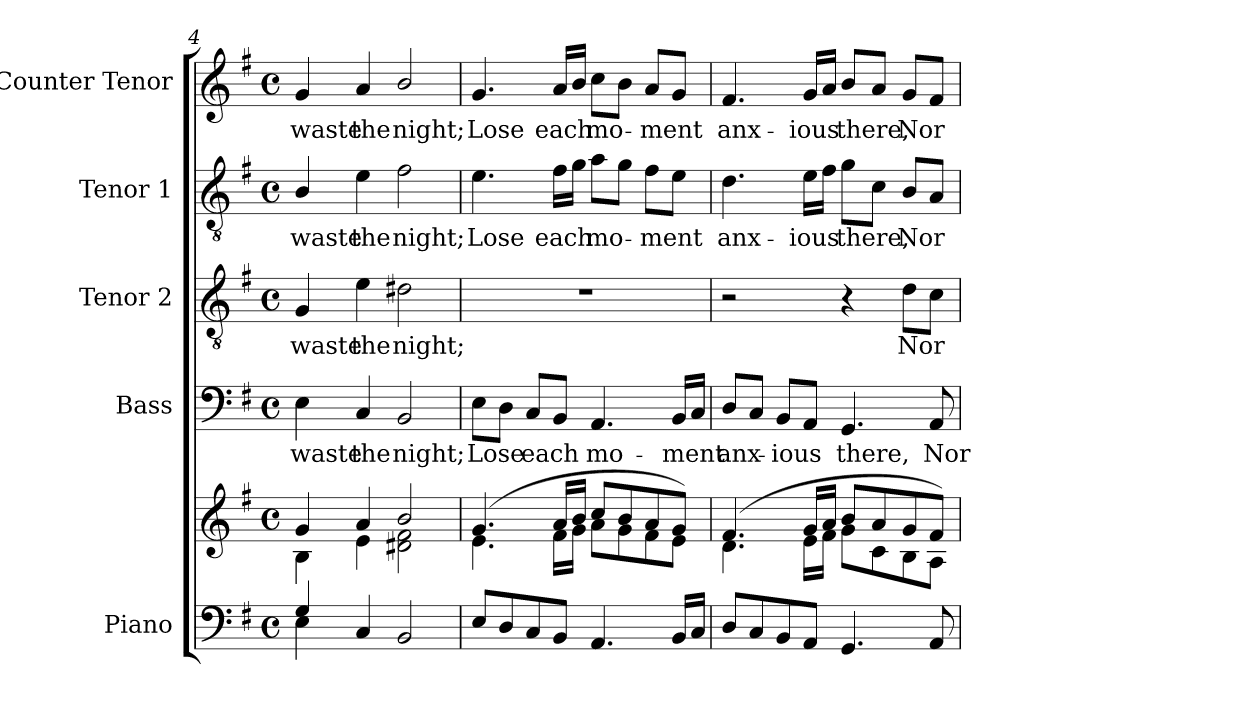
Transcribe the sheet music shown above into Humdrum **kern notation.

**kern	**kern	**kern	**text	**kern	**text	**kern	**text	**kern	**text
*part5	*part5	*part4	*part4	*part3	*part3	*part2	*part2	*part1	*part1
*staff6	*staff5	*staff4	*staff4	*staff3	*staff3	*staff2	*staff2	*staff1	*staff1
*I"Piano	*	*I"Bass	*	*I"Tenor 2	*	*I"Tenor 1	*	*I"Counter Tenor	*
*I'Pno.	*	*I'B.	*	*I'T2.	*	*I'T1.	*	*	*
*clefF4	*clefG2	*clefF4	*	*clefGv2	*	*clefGv2	*	*clefG2	*
*	*	*	*	*ITrd7c12	*	*ITrd7c12	*	*	*
*k[f#]	*k[f#]	*k[f#]	*	*k[f#]	*	*k[f#]	*	*k[f#]	*
*G:	*G:	*G:	*	*G:	*	*G:	*	*G:	*
*M4/4	*M4/4	*M4/4	*	*M4/4	*	*M4/4	*	*M4/4	*
*met(c)	*met(c)	*met(c)	*	*met(c)	*	*met(c)	*	*met(c)	*
=4	=4	=4	=4	=4	=4	=4	=4	=4	=4
*^	*^	*	*	*	*	*	*	*	*
!	!	!	!	!	!LO:LY:b:color=#000000	!	!	!	!	!	!
!	!	!	!	!	!	!	!LO:LY:b:color=#000000	!	!	!	!
!	!	!	!	!	!	!	!	!	!LO:LY:b:color=#000000	!	!
!	!	!	!	!	!	!	!	!	!	!	!LO:LY:b:color=#000000
4Gi/	4Ei\	4gi/	4Bi\	4Ei\	waste	4GGi/	waste	4BBi/	waste	4gi/	waste
!	!	!	!	!	!LO:LY:b:color=#000000	!	!	!	!	!	!
!	!	!	!	!	!	!	!LO:LY:b:color=#000000	!	!	!	!
!	!	!	!	!	!	!	!	!	!LO:LY:b:color=#000000	!	!
!	!	!	!	!	!	!	!	!	!	!	!LO:LY:b:color=#000000
4ryy	4Ci/	4ai/	4ei\	4Ci/	the	4Ei\	the	4Ei\	the	4ai/	the
!	!	!	!	!	!LO:LY:b:color=#000000	!	!	!	!	!	!
!	!	!	!	!	!	!	!LO:LY:b:color=#000000	!	!	!	!
!	!	!	!	!	!	!	!	!	!LO:LY:b:color=#000000	!	!
!	!	!	!	!	!	!	!	!	!	!	!LO:LY:b:color=#000000
2ryy	2BBi/	2bi/	2d#Xi\ 2f#i	2BBi/	night;	2D#Xi\	night;	2F#i\	night;	2bi/	night;
*v	*v	*	*	*	*	*	*	*	*	*	*
!!LO:LB:g=z
=5	=5	=5	=5	=5	=5	=5	=5	=5	=5	=5
*^	*	*	*	*	*	*	*	*	*	*
!	!	!	!	!	!LO:LY:b:color=#000000	!	!	!	!	!	!
*v	*v	*	*	*	*	*	*	*	*	*	*
*^	*	*	*	*	*	*	*	*	*	*
!	!	!	!	!	!	!	!	!	!LO:LY:b:color=#000000	!	!
*v	*v	*	*	*	*	*	*	*	*	*	*
*^	*	*	*	*	*	*	*	*	*	*
!	!	!	!	!	!	!	!	!	!	!	!LO:LY:b:color=#000000
*v	*v	*	*	*	*	*	*	*	*	*	*
8Ei/L	(4.gi/	4.ei\	8Ei\L	Lose	1r	.	4.Ei\	Lose	4.gi/	Lose
8Di/	.	.	8Di\J	.	.	.	.	.	.	.
!	!	!	!	!LO:LY:b:color=#000000	!	!	!	!	!	!
8Ci/	.	.	8Ci/L	each	.	.	.	.	.	.
!	!	!	!	!	!	!	!	!LO:LY:b:color=#000000	!	!
!	!	!	!	!	!	!	!	!	!	!LO:LY:b:color=#000000
8BBi/J	16ai/LL	16f#i\LL	8BBi/J	.	.	.	16F#i\LL	each	16ai/LL	each
.	16bi/JJ	16gi\JJ	.	.	.	.	16Gi\JJ	.	16bi/JJ	.
!	!	!	!	!LO:LY:b:color=#000000	!	!	!	!	!	!
!	!	!	!	!	!	!	!	!LO:LY:b:color=#000000	!	!
!	!	!	!	!	!	!	!	!	!	!LO:LY:b:color=#000000
4.AAi/	8cci/L	8ai\L	4.AAi/	mo-	.	.	8Ai\L	mo-	8cci\L	mo-
.	8bi/	8gi\	.	.	.	.	8Gi\J	.	8bi\J	.
!	!	!	!	!	!	!	!	!LO:LY:b:color=#000000	!	!
!	!	!	!	!	!	!	!	!	!	!LO:LY:b:color=#000000
.	8ai/	8f#i\	.	.	.	.	8F#i\L	-ment	8ai/L	-ment
!	!	!	!	!LO:LY:b:color=#000000	!	!	!	!	!	!
16BBi/LL	8gi/J)	8ei\J	16BBi/LL	-ment	.	.	8Ei\J	.	8gi/J	.
16Ci/JJ	.	.	16Ci/JJ	.	.	.	.	.	.	.
=6	=6	=6	=6	=6	=6	=6	=6	=6	=6	=6
!	!	!	!	!LO:LY:b:color=#000000	!	!	!	!	!	!
!	!	!	!	!	!	!	!	!LO:LY:b:color=#000000	!	!
!	!	!	!	!	!	!	!	!	!	!LO:LY:b:color=#000000
8Di/L	(4.f#i/	4.di\	8Di/L	anx-	2r	.	4.Di\	anx-	4.f#i/	anx-
8Ci/	.	.	8Ci/J	.	.	.	.	.	.	.
!	!	!	!	!LO:LY:b:color=#000000	!	!	!	!	!	!
8BBi/	.	.	8BBi/L	-ious	.	.	.	.	.	.
!	!	!	!	!	!	!	!	!LO:LY:b:color=#000000	!	!
!	!	!	!	!	!	!	!	!	!	!LO:LY:b:color=#000000
8AAi/J	16gi/LL	16ei\LL	8AAi/J	.	.	.	16Ei\LL	-ious	16gi/LL	-ious
.	16ai/JJ	16f#i\JJ	.	.	.	.	16F#i\JJ	.	16ai/JJ	.
!	!	!	!	!LO:LY:b:color=#000000	!	!	!	!	!	!
!	!	!	!	!	!	!	!	!LO:LY:b:color=#000000	!	!
!	!	!	!	!	!	!	!	!	!	!LO:LY:b:color=#000000
4.GGi/	8bi/L	8gi\L	4.GGi/	there,	4r	.	8Gi\L	there,	8bi/L	there,
.	8ai/	8ci\	.	.	.	.	8Ci\J	.	8ai/J	.
!	!	!	!	!	!	!LO:LY:b:color=#000000	!	!	!	!
!	!	!	!	!	!	!	!	!LO:LY:b:color=#000000	!	!
!	!	!	!	!	!	!	!	!	!	!LO:LY:b:color=#000000
.	8gi/	8Bi\	.	.	8Di\L	Nor	8BBi/L	Nor	8gi/L	Nor
!	!	!	!	!LO:LY:b:color=#000000	!	!	!	!	!	!
8AAi/	8f#i/J)	8Ai\J	8AAi/	Nor	8Ci\J	.	8AAi/J	.	8f#i/J	.
*	*v	*v	*	*	*	*	*	*	*	*
=	=	=	=	=	=	=	=	=	=
*-	*-	*-	*-	*-	*-	*-	*-	*-	*-
